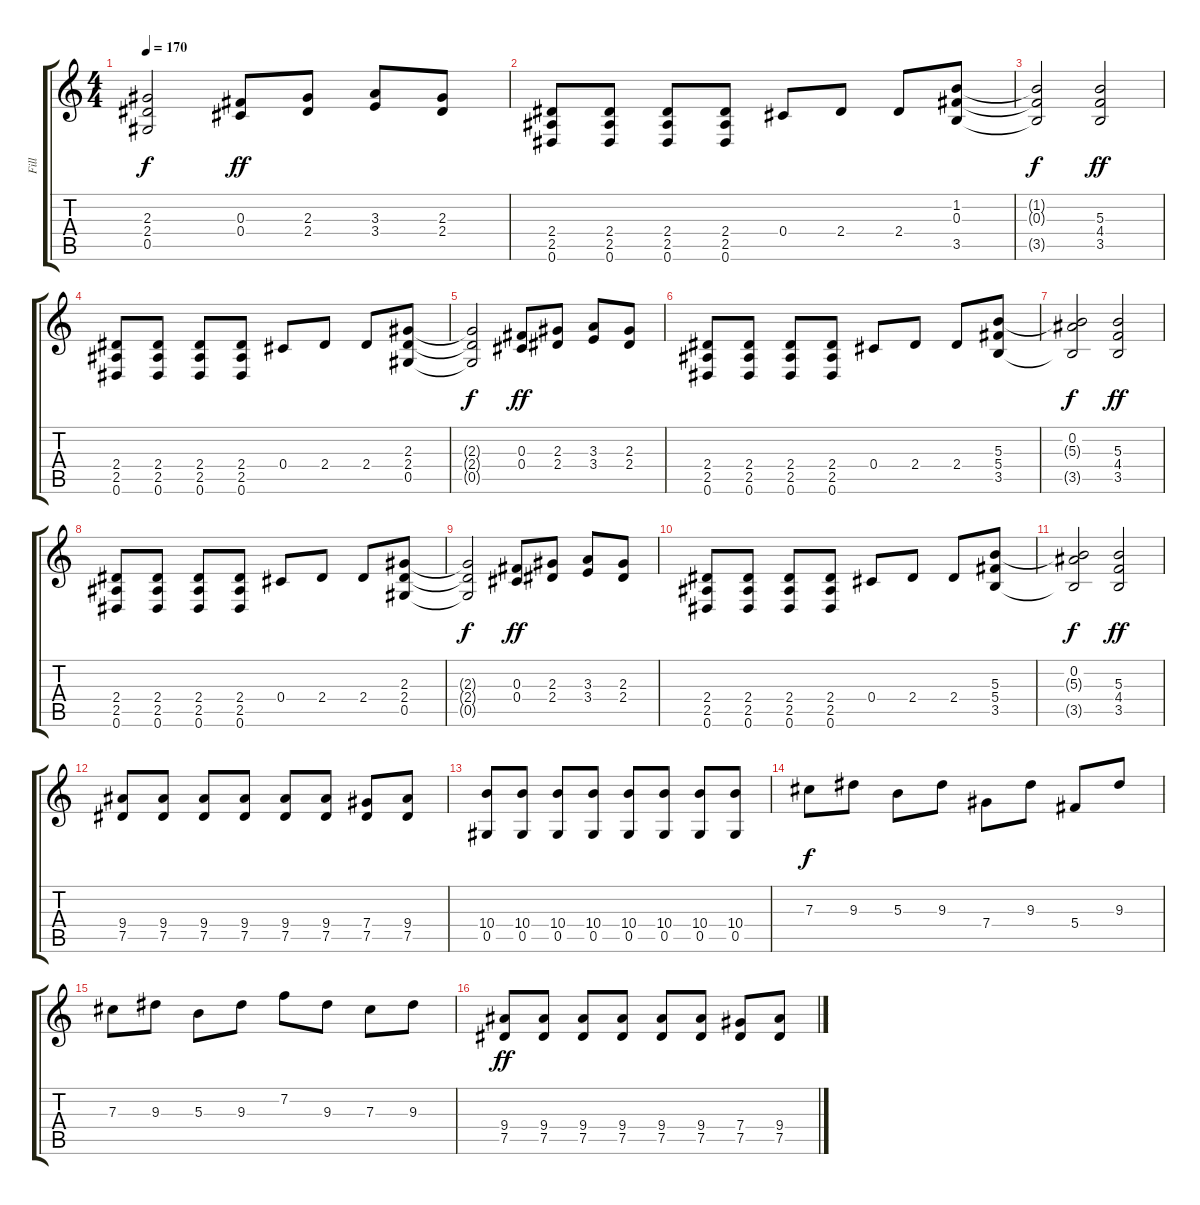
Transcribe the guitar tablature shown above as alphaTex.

\track ("Fill" "Fill") {instrument overdrivenguitar}
\staff {score tabs}
\tuning (Eb4 Bb3 Gb3 Db3 Ab2 Eb2) {hide}
\ts (4 4)
\tempo 170
\clef g2
\ks c
(2.3{t} 2.4{t} 0.5{t}).2{dy f} (0.3 0.4).8{dy ff} (2.3 2.4).8 (3.3 3.4).8 (2.3 2.4).8 |
(2.4 2.5 0.6).8 (2.4 2.5 0.6).8 (2.4 2.5 0.6).8 (2.4 2.5 0.6).8 0.4.8 2.4.8 2.4.8 (1.2 0.3 3.5).8 |
(1.2{t} 0.3{t} 3.5{t}).2{dy f} (5.3 4.4 3.5).2{dy ff} |
(2.4 2.5 0.6).8 (2.4 2.5 0.6).8 (2.4 2.5 0.6).8 (2.4 2.5 0.6).8 0.4.8 2.4.8 2.4.8 (2.3 2.4 0.5).8 |
(2.3{t} 2.4{t} 0.5{t}).2{dy f} (0.3 0.4).8{dy ff} (2.3 2.4).8 (3.3 3.4).8 (2.3 2.4).8 |
(2.4 2.5 0.6).8 (2.4 2.5 0.6).8 (2.4 2.5 0.6).8 (2.4 2.5 0.6).8 0.4.8 2.4.8 2.4.8 (5.3 5.4 3.5).8 |
(0.2 5.3{t} 3.5{t}).2{dy f} (5.3 4.4 3.5).2{dy ff} |
(2.4 2.5 0.6).8 (2.4 2.5 0.6).8 (2.4 2.5 0.6).8 (2.4 2.5 0.6).8 0.4.8 2.4.8 2.4.8 (2.3 2.4 0.5).8 |
(2.3{t} 2.4{t} 0.5{t}).2{dy f} (0.3 0.4).8{dy ff} (2.3 2.4).8 (3.3 3.4).8 (2.3 2.4).8 |
(2.4 2.5 0.6).8 (2.4 2.5 0.6).8 (2.4 2.5 0.6).8 (2.4 2.5 0.6).8 0.4.8 2.4.8 2.4.8 (5.3 5.4 3.5).8 |
(0.2 5.3{t} 3.5{t}).2{dy f} (5.3 4.4 3.5).2{dy ff} |
(9.4 7.5).8 (9.4 7.5).8 (9.4 7.5).8 (9.4 7.5).8 (9.4 7.5).8 (9.4 7.5).8 (7.4 7.5).8 (9.4 7.5).8 |
(10.4 0.5).8 (10.4 0.5).8 (10.4 0.5).8 (10.4 0.5).8 (10.4 0.5).8 (10.4 0.5).8 (10.4 0.5).8 (10.4 0.5).8 |
7.3.8{dy f} 9.3.8 5.3.8 9.3.8 7.4.8 9.3.8 5.4.8 9.3.8 |
7.3.8 9.3.8 5.3.8 9.3.8 7.2.8 9.3.8 7.3.8 9.3.8 |
(9.4 7.5).8{dy ff} (9.4 7.5).8 (9.4 7.5).8 (9.4 7.5).8 (9.4 7.5).8 (9.4 7.5).8 (7.4 7.5).8 (9.4 7.5).8
